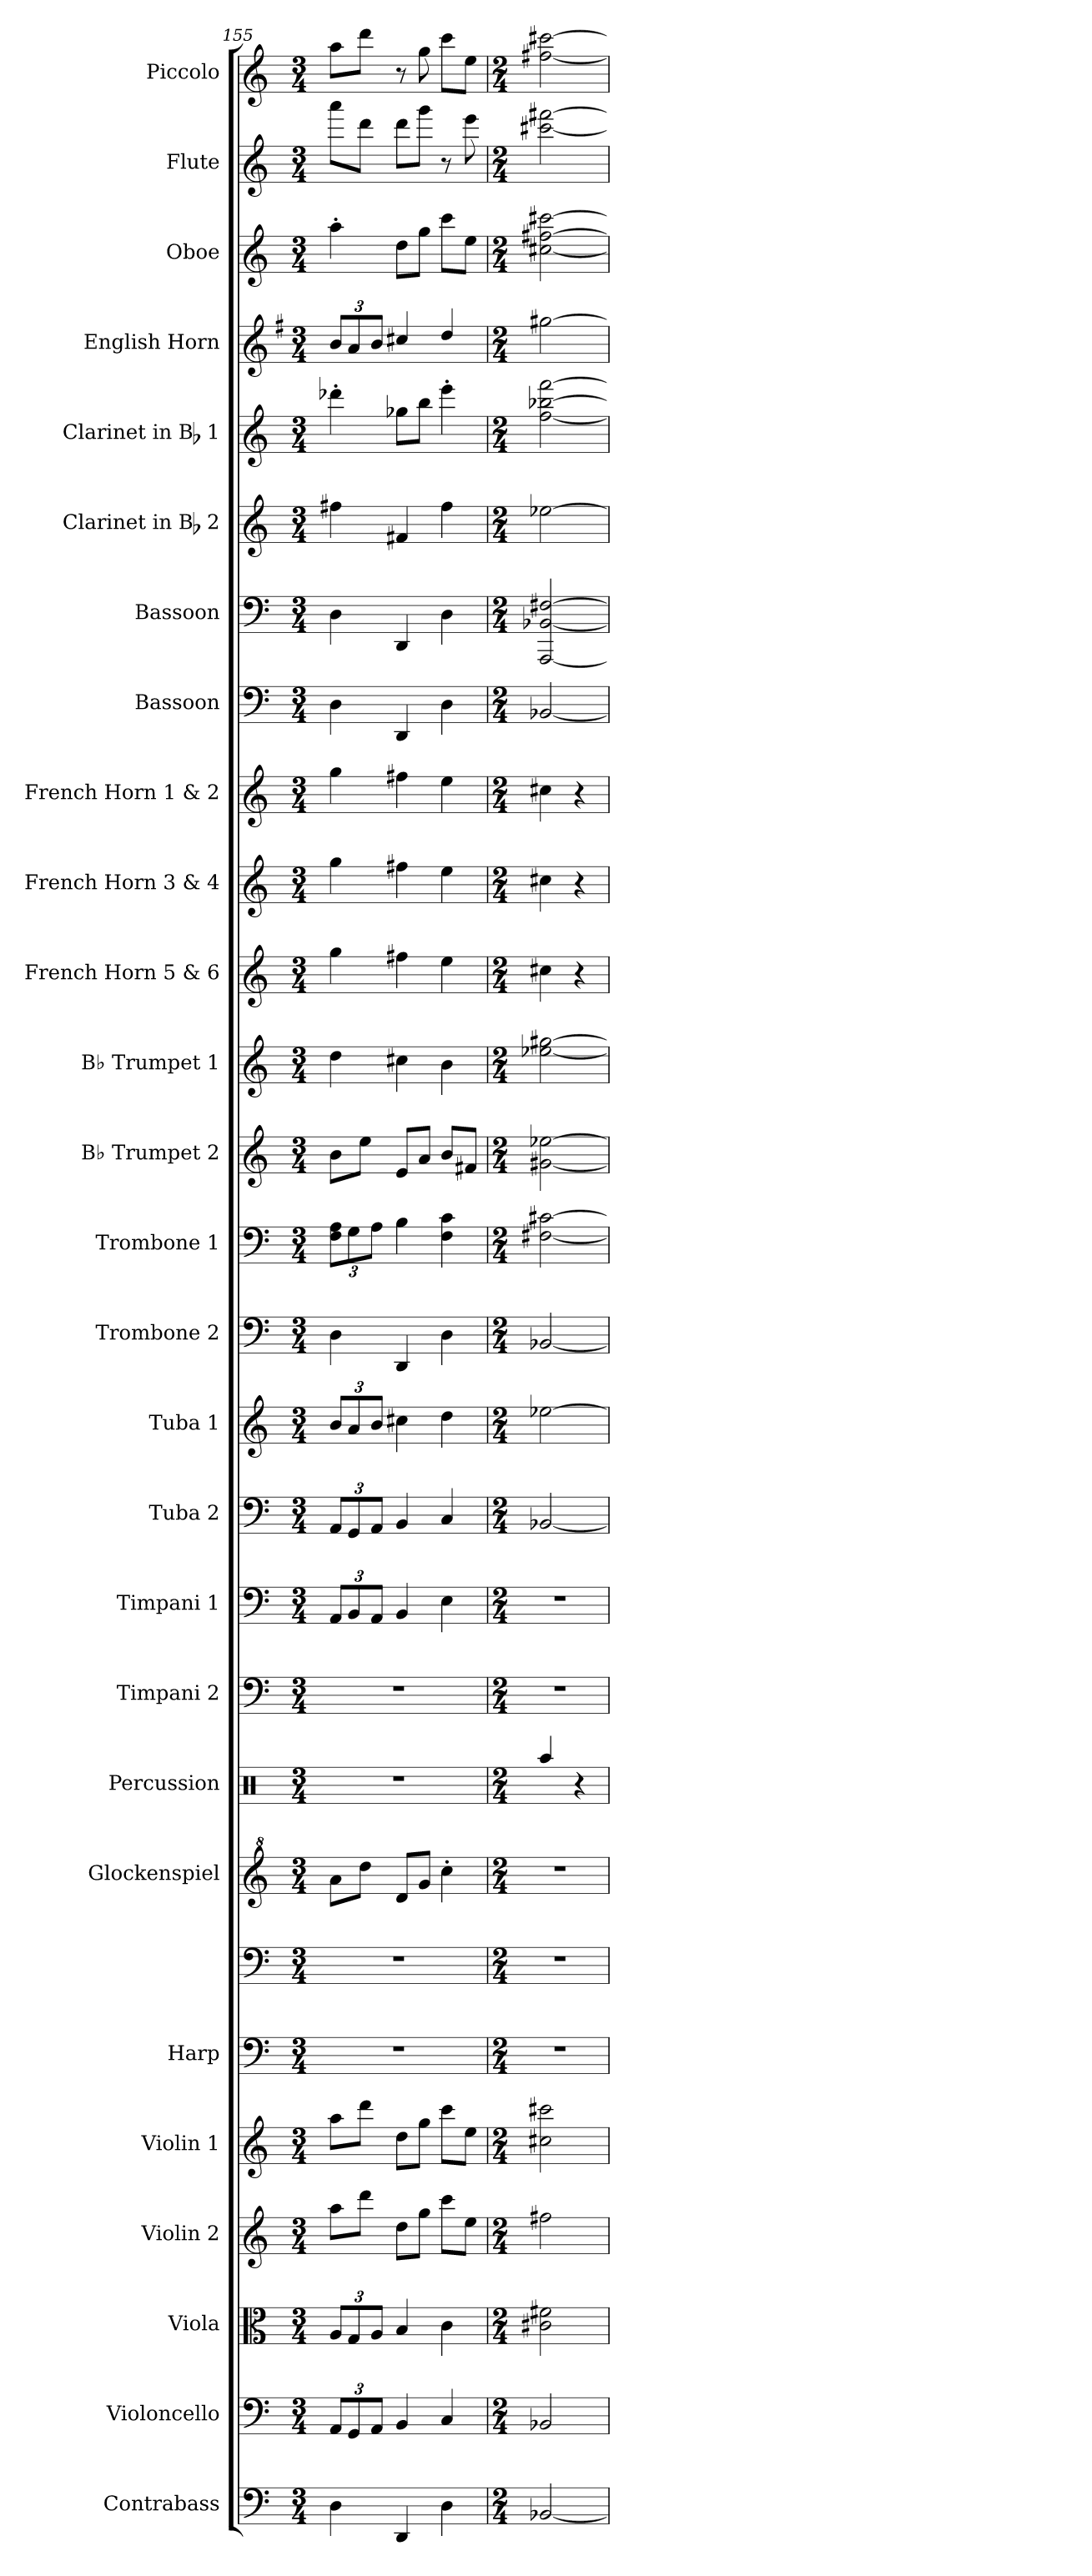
**kern	**kern	**kern	**kern	**kern	**kern	**kern	**kern	**kern	**kern	**kern	**kern	**kern	**kern	**kern	**kern	**kern	**kern	**kern	**kern	**kern	**kern	**kern	**kern	**kern	**kern	**kern	**kern
*part27	*part26	*part25	*part24	*part23	*part22	*part22	*part21	*part20	*part19	*part18	*part17	*part16	*part15	*part14	*part13	*part12	*part11	*part10	*part9	*part8	*part7	*part6	*part5	*part4	*part3	*part2	*part1
*staff28	*staff27	*staff26	*staff25	*staff24	*staff23	*staff22	*staff21	*staff20	*staff19	*staff18	*staff17	*staff16	*staff15	*staff14	*staff13	*staff12	*staff11	*staff10	*staff9	*staff8	*staff7	*staff6	*staff5	*staff4	*staff3	*staff2	*staff1
*I"Contrabass	*I"Violoncello	*I"Viola	*I"Violin 2	*I"Violin 1	*I"Harp	*	*I"Glockenspiel	*I"Percussion	*I"Timpani 2	*I"Timpani 1	*I"Tuba 2	*I"Tuba 1	*I"Trombone 2	*I"Trombone 1	*I"B♭ Trumpet 2	*I"B♭ Trumpet 1	*I"French Horn 5 &amp; 6	*I"French Horn 3 &amp; 4	*I"French Horn 1 &amp; 2	*I"Bassoon	*I"Bassoon	*I"Clarinet in Bb 2	*I"Clarinet in Bb 1	*I"English Horn	*I"Oboe	*I"Flute	*I"Piccolo
*I'Cbs.	*I'Vlc.	*I'Vla.	*I'Vln. 2	*I'Vln. 1	*I'Hrp.	*	*I'Glk.	*I'Perc.	*I'Timp. 2	*I'Timp. 1	*I'Tba. 2	*I'Tba. 1	*I'Tbn. 2	*I'Tbn. 1	*I'B♭ Tpt. 2	*I'B♭ Tpt. 1	*I'F Hn. 5 &amp; 6	*I'F Hn. 3 &amp; 4	*I'F Hn. 1 &amp; 2	*I'Bsn.	*I'Bsn.	*	*	*I'Eng Hn.	*I'Ob.	*I'Fl.	*I'Pic.
*clefF4	*clefF4	*clefC3	*clefG2	*clefG2	*clefF4	*clefF4	*clefG^2	*clefX	*clefF4	*clefF4	*clefF4	*clefG2	*clefF4	*clefF4	*clefG2	*clefG2	*clefG2	*clefG2	*clefG2	*clefF4	*clefF4	*clefG2	*clefG2	*clefG2	*clefG2	*clefG2	*clefG2
*	*	*	*	*	*	*	*	*	*	*	*	*	*	*	*ITrd1c2	*ITrd1c2	*ITrd4c7	*ITrd4c7	*ITrd4c7	*	*	*ITrd-5c-8	*ITrd-5c-8	*ITrd4c7	*	*	*
*k[]	*k[]	*k[]	*k[]	*k[]	*k[]	*k[]	*k[]	*k[]	*k[]	*k[]	*k[]	*k[]	*k[]	*k[]	*k[b-e-]	*k[b-e-]	*k[b-]	*k[b-]	*k[b-]	*k[]	*k[]	*k[b-e-a-d-]	*k[b-e-a-d-]	*k[]	*k[]	*k[]	*k[]
*M3/4	*M3/4	*M3/4	*M3/4	*M3/4	*M3/4	*M3/4	*M3/4	*M3/4	*M3/4	*M3/4	*M3/4	*M3/4	*M3/4	*M3/4	*M3/4	*M3/4	*M3/4	*M3/4	*M3/4	*M3/4	*M3/4	*M3/4	*M3/4	*M3/4	*M3/4	*M3/4	*M3/4
*	*Xbrackettup	*Xbrackettup	*	*	*	*	*	*	*	*Xbrackettup	*Xbrackettup	*Xbrackettup	*	*Xbrackettup	*	*	*	*	*	*	*	*	*	*Xbrackettup	*	*	*
=155	=155	=155	=155	=155	=155	=155	=155	=155	=155	=155	=155	=155	=155	=155	=155	=155	=155	=155	=155	=155	=155	=155	=155	=155	=155	=155	=155
4D\	12AA/L	12A/L	8aa\L	8aa\L	2.r	2.r	8aa\L	2.r	2.r	12AA/L	12AA/L	12b/L	4D\	12F\ 12A\L	8a\L	4cc\	4cc\	4cc\	4cc\	4D\	4D\	4dddn\	4bbb--X'\	12e/L	4aa'\	8aaa\L	8aa\L
.	12GG/	12G/	.	.	.	.	.	.	.	12BB/	12GG/	12a/	.	12G\	.	.	.	.	.	.	.	.	.	12d/	.	.	.
.	.	.	8ddd\J	8ddd\J	.	.	8ddd\J	.	.	.	.	.	.	.	8dd\J	.	.	.	.	.	.	.	.	.	.	8ddd\J	8ddd\J
.	12AA/J	12A/J	.	.	.	.	.	.	.	12AA/J	12AA/J	12b/J	.	12A\J	.	.	.	.	.	.	.	.	.	12e/J	.	.	.
4DD/	4BB/	4B/	8dd\L	8dd\L	.	.	8dd/L	.	.	4BB/	4BB/	4cc#X\	4DD/	4B\	8d/L	4bn\	4bn\	4bn\	4bn\	4DD/	4DD/	4ddn/	8eee--X\L	4f#X/	8dd\L	8ddd\L	8r
.	.	.	8gg\J	8gg\J	.	.	8gg/J	.	.	.	.	.	.	.	8g/J	.	.	.	.	.	.	.	8ggg\J	.	8gg\J	8ggg\J	8gg\
4D\	4C/	4c\	8ccc\L	8ccc\L	.	.	4ccc'\	.	.	4E\	4C/	4dd\	4D\	4F\ 4c\	8a/L	4a\	4a\	4a\	4a\	4D\	4D\	4ddd\	4cccc'\	4g/	8ccc\L	8r	8ccc\L
.	.	.	8ee\J	8ee\J	.	.	.	.	.	.	.	.	.	.	8en/J	.	.	.	.	.	.	.	.	.	8ee\J	8eee\	8ee\J
=156	=156	=156	=156	=156	=156	=156	=156	=156	=156	=156	=156	=156	=156	=156	=156	=156	=156	=156	=156	=156	=156	=156	=156	=156	=156	=156	=156
*M2/4	*M2/4	*M2/4	*M2/4	*M2/4	*M2/4	*M2/4	*M2/4	*M2/4	*M2/4	*M2/4	*M2/4	*M2/4	*M2/4	*M2/4	*M2/4	*M2/4	*M2/4	*M2/4	*M2/4	*M2/4	*M2/4	*M2/4	*M2/4	*M2/4	*M2/4	*M2/4	*M2/4
[2BB-X/	2BB-X/	2c#X\ 2f#X\	2ff#X\	2cc#X\ 2ccc#X\	2r	2r	2r	4Raa/	2r	2r	[2BB-X/	[2ee-X\	[2BB-X/	[2F#X\ [2c#X\	[2f#X\ [2dd-X\	[2dd-X\ [2ff#X\	4f#X\	4f#X\	4f#X\	[2BB-X/	[2AAA/ [2BB-X/ [2F#X/	[2ccc-X\	[2ddd-\ [2ggg-X\ [2dddd-\	[2cc#X\	[2cc#X\ [2ff#X\ [2ccc#X\	[2ccc#X\ [2fff#X\	[2ff#X\ [2ccc#X\
.	.	.	.	.	.	.	.	4r	.	.	.	.	.	.	.	.	4r	4r	4r	.	.	.	.	.	.	.	.
=	=	=	=	=	=	=	=	=	=	=	=	=	=	=	=	=	=	=	=	=	=	=	=	=	=	=	=
*-	*-	*-	*-	*-	*-	*-	*-	*-	*-	*-	*-	*-	*-	*-	*-	*-	*-	*-	*-	*-	*-	*-	*-	*-	*-	*-	*-
